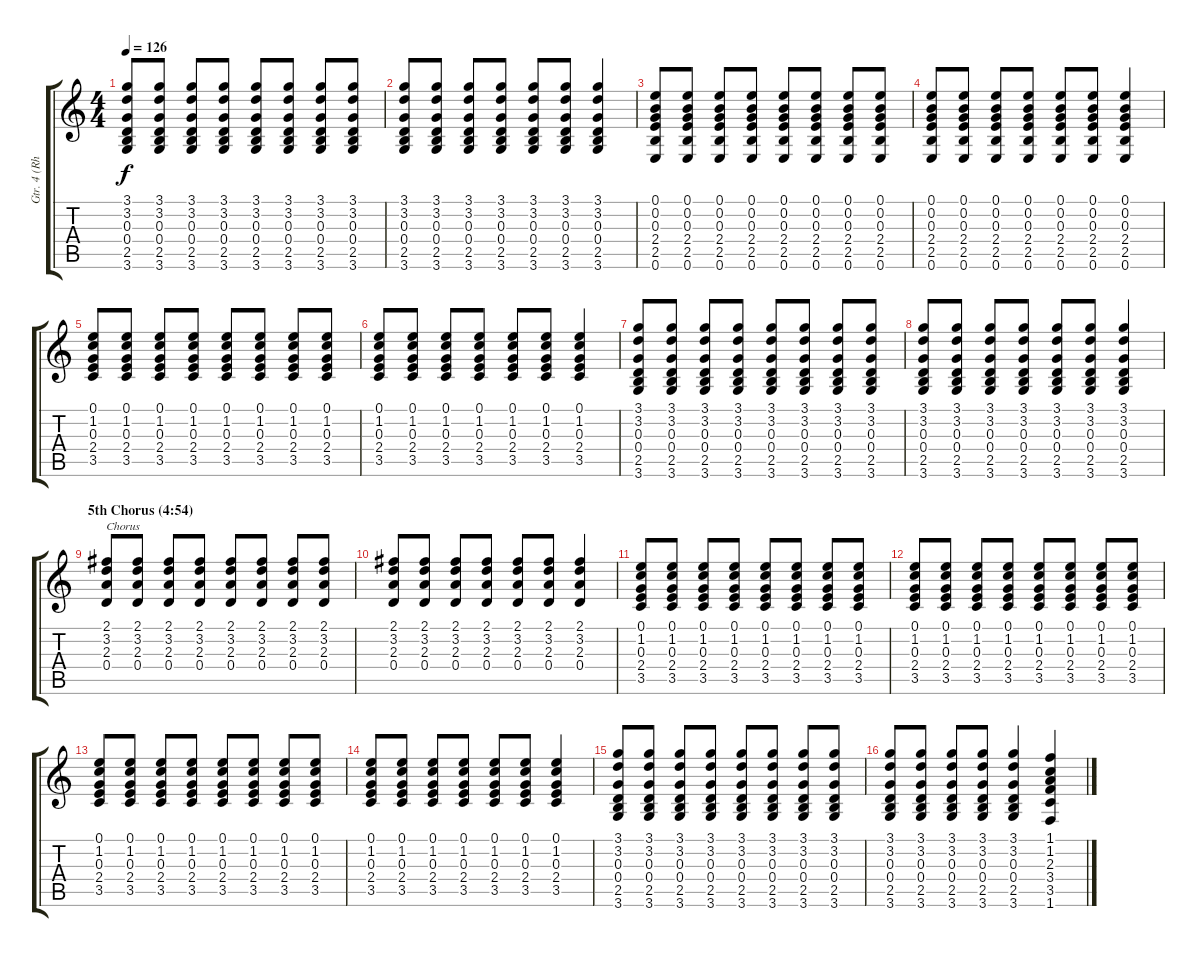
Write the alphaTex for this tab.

\track ("Gtr. 4 (Rhythm)" "Gtr. 4 (Rh") {instrument acousticguitarsteel}
\staff {score tabs}
\tuning (E4 B3 G3 D3 A2 E2) {hide}
\ts (4 4)
\tempo 126
\clef g2
\ks c
(3.1 3.2 0.3 0.4 2.5 3.6).8{dy f} (3.1 3.2 0.3 0.4 2.5 3.6).8 (3.1 3.2 0.3 0.4 2.5 3.6).8 (3.1 3.2 0.3 0.4 2.5 3.6).8 (3.1 3.2 0.3 0.4 2.5 3.6).8 (3.1 3.2 0.3 0.4 2.5 3.6).8 (3.1 3.2 0.3 0.4 2.5 3.6).8 (3.1 3.2 0.3 0.4 2.5 3.6).8 |
(3.1 3.2 0.3 0.4 2.5 3.6).8 (3.1 3.2 0.3 0.4 2.5 3.6).8 (3.1 3.2 0.3 0.4 2.5 3.6).8 (3.1 3.2 0.3 0.4 2.5 3.6).8 (3.1 3.2 0.3 0.4 2.5 3.6).8 (3.1 3.2 0.3 0.4 2.5 3.6).8 (3.1 3.2 0.3 0.4 2.5 3.6).4 |
(0.1 0.2 0.3 2.4 2.5 0.6).8 (0.1 0.2 0.3 2.4 2.5 0.6).8 (0.1 0.2 0.3 2.4 2.5 0.6).8 (0.1 0.2 0.3 2.4 2.5 0.6).8 (0.1 0.2 0.3 2.4 2.5 0.6).8 (0.1 0.2 0.3 2.4 2.5 0.6).8 (0.1 0.2 0.3 2.4 2.5 0.6).8 (0.1 0.2 0.3 2.4 2.5 0.6).8 |
(0.1 0.2 0.3 2.4 2.5 0.6).8 (0.1 0.2 0.3 2.4 2.5 0.6).8 (0.1 0.2 0.3 2.4 2.5 0.6).8 (0.1 0.2 0.3 2.4 2.5 0.6).8 (0.1 0.2 0.3 2.4 2.5 0.6).8 (0.1 0.2 0.3 2.4 2.5 0.6).8 (0.1 0.2 0.3 2.4 2.5 0.6).4 |
(0.1 1.2 0.3 2.4 3.5).8 (0.1 1.2 0.3 2.4 3.5).8 (0.1 1.2 0.3 2.4 3.5).8 (0.1 1.2 0.3 2.4 3.5).8 (0.1 1.2 0.3 2.4 3.5).8 (0.1 1.2 0.3 2.4 3.5).8 (0.1 1.2 0.3 2.4 3.5).8 (0.1 1.2 0.3 2.4 3.5).8 |
(0.1 1.2 0.3 2.4 3.5).8 (0.1 1.2 0.3 2.4 3.5).8 (0.1 1.2 0.3 2.4 3.5).8 (0.1 1.2 0.3 2.4 3.5).8 (0.1 1.2 0.3 2.4 3.5).8 (0.1 1.2 0.3 2.4 3.5).8 (0.1 1.2 0.3 2.4 3.5).4 |
(3.1 3.2 0.3 0.4 2.5 3.6).8 (3.1 3.2 0.3 0.4 2.5 3.6).8 (3.1 3.2 0.3 0.4 2.5 3.6).8 (3.1 3.2 0.3 0.4 2.5 3.6).8 (3.1 3.2 0.3 0.4 2.5 3.6).8 (3.1 3.2 0.3 0.4 2.5 3.6).8 (3.1 3.2 0.3 0.4 2.5 3.6).8 (3.1 3.2 0.3 0.4 2.5 3.6).8 |
(3.1 3.2 0.3 0.4 2.5 3.6).8 (3.1 3.2 0.3 0.4 2.5 3.6).8 (3.1 3.2 0.3 0.4 2.5 3.6).8 (3.1 3.2 0.3 0.4 2.5 3.6).8 (3.1 3.2 0.3 0.4 2.5 3.6).8 (3.1 3.2 0.3 0.4 2.5 3.6).8 (3.1 3.2 0.3 0.4 2.5 3.6).4 |
\section ("" "5th Chorus (4:54)")
(2.1 3.2 2.3 0.4).8{txt "Chorus"} (2.1 3.2 2.3 0.4).8 (2.1 3.2 2.3 0.4).8 (2.1 3.2 2.3 0.4).8 (2.1 3.2 2.3 0.4).8 (2.1 3.2 2.3 0.4).8 (2.1 3.2 2.3 0.4).8 (2.1 3.2 2.3 0.4).8 |
(2.1 3.2 2.3 0.4).8 (2.1 3.2 2.3 0.4).8 (2.1 3.2 2.3 0.4).8 (2.1 3.2 2.3 0.4).8 (2.1 3.2 2.3 0.4).8 (2.1 3.2 2.3 0.4).8 (2.1 3.2 2.3 0.4).4 |
(0.1 1.2 0.3 2.4 3.5).8 (0.1 1.2 0.3 2.4 3.5).8 (0.1 1.2 0.3 2.4 3.5).8 (0.1 1.2 0.3 2.4 3.5).8 (0.1 1.2 0.3 2.4 3.5).8 (0.1 1.2 0.3 2.4 3.5).8 (0.1 1.2 0.3 2.4 3.5).8 (0.1 1.2 0.3 2.4 3.5).8 |
(0.1 1.2 0.3 2.4 3.5).8 (0.1 1.2 0.3 2.4 3.5).8 (0.1 1.2 0.3 2.4 3.5).8 (0.1 1.2 0.3 2.4 3.5).8 (0.1 1.2 0.3 2.4 3.5).8 (0.1 1.2 0.3 2.4 3.5).8 (0.1 1.2 0.3 2.4 3.5).8 (0.1 1.2 0.3 2.4 3.5).8 |
(0.1 1.2 0.3 2.4 3.5).8 (0.1 1.2 0.3 2.4 3.5).8 (0.1 1.2 0.3 2.4 3.5).8 (0.1 1.2 0.3 2.4 3.5).8 (0.1 1.2 0.3 2.4 3.5).8 (0.1 1.2 0.3 2.4 3.5).8 (0.1 1.2 0.3 2.4 3.5).8 (0.1 1.2 0.3 2.4 3.5).8 |
(0.1 1.2 0.3 2.4 3.5).8 (0.1 1.2 0.3 2.4 3.5).8 (0.1 1.2 0.3 2.4 3.5).8 (0.1 1.2 0.3 2.4 3.5).8 (0.1 1.2 0.3 2.4 3.5).8 (0.1 1.2 0.3 2.4 3.5).8 (0.1 1.2 0.3 2.4 3.5).4 |
(3.1 3.2 0.3 0.4 2.5 3.6).8 (3.1 3.2 0.3 0.4 2.5 3.6).8 (3.1 3.2 0.3 0.4 2.5 3.6).8 (3.1 3.2 0.3 0.4 2.5 3.6).8 (3.1 3.2 0.3 0.4 2.5 3.6).8 (3.1 3.2 0.3 0.4 2.5 3.6).8 (3.1 3.2 0.3 0.4 2.5 3.6).8 (3.1 3.2 0.3 0.4 2.5 3.6).8 |
(3.1 3.2 0.3 0.4 2.5 3.6).8 (3.1 3.2 0.3 0.4 2.5 3.6).8 (3.1 3.2 0.3 0.4 2.5 3.6).8 (3.1 3.2 0.3 0.4 2.5 3.6).8 (3.1 3.2 0.3 0.4 2.5 3.6).4 (1.1 1.2 2.3 3.4 3.5 1.6).4
